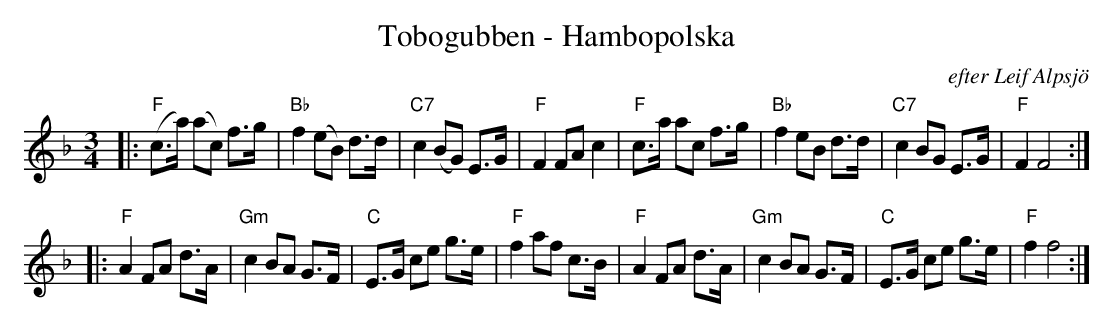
X:1
T:Tobogubben - Hambopolska
O:efter Leif Alpsj\"o
M:3/4
L:1/8
K:F
|: "F"(c>a) (ac) f>g | "Bb"f2 (eB) d>d | "C7"c2 (BG) E>G | "F"F2 FA c2 \
|  "F"c>a ac f>g | "Bb"f2 eB d>d | "C7"c2 BG E>G | "F"F2 F4 :|
|: "F"A2 FA d>A | "Gm"c2 BA G>F | "C"E>G ce g>e | "F"f2 af c>B \
|  "F"A2 FA d>A | "Gm"c2 BA G>F | "C"E>G ce g>e | "F"f2 f4 :|
